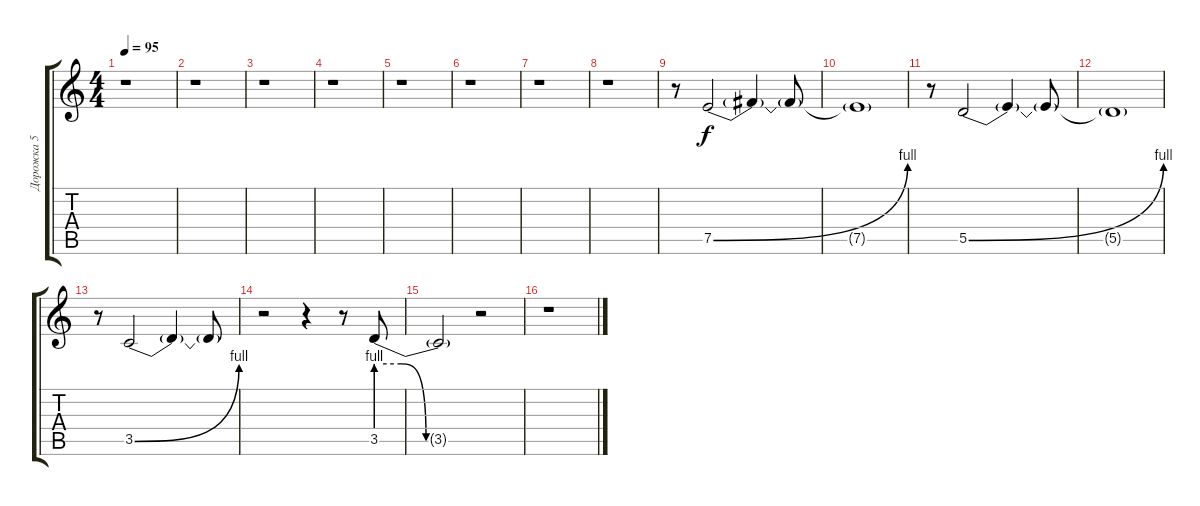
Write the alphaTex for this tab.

\track ("Дорожка 5" "Дорожка 5") {instrument electricguitarclean}
\staff {score tabs}
\tuning (E4 B3 G3 D3 A2 E2) {hide}
\ts (4 4)
\tempo 95
\clef g2
\ks c
r.1{dy f} |
r.1 |
r.1 |
r.1 |
r.1 |
r.1 |
r.1 |
r.1 |
r.8 7.5{be (bend 0 0 60 4)}.2 7.5{t}.4 7.5{t}.8 |
7.5{t}.1 |
r.8 5.5{be (bend 0 0 60 4)}.2 5.5{t}.4 5.5{t}.8 |
5.5{t}.1 |
r.8 3.5{be (bend 0 0 60 4)}.2 3.5{t}.4 3.5{t}.8 |
r.2 r.4 r.8 3.5{be (custom 0 4 15 4 30 0 60 0)}.8 |
3.5{t}.2 r.2 |
r.1
